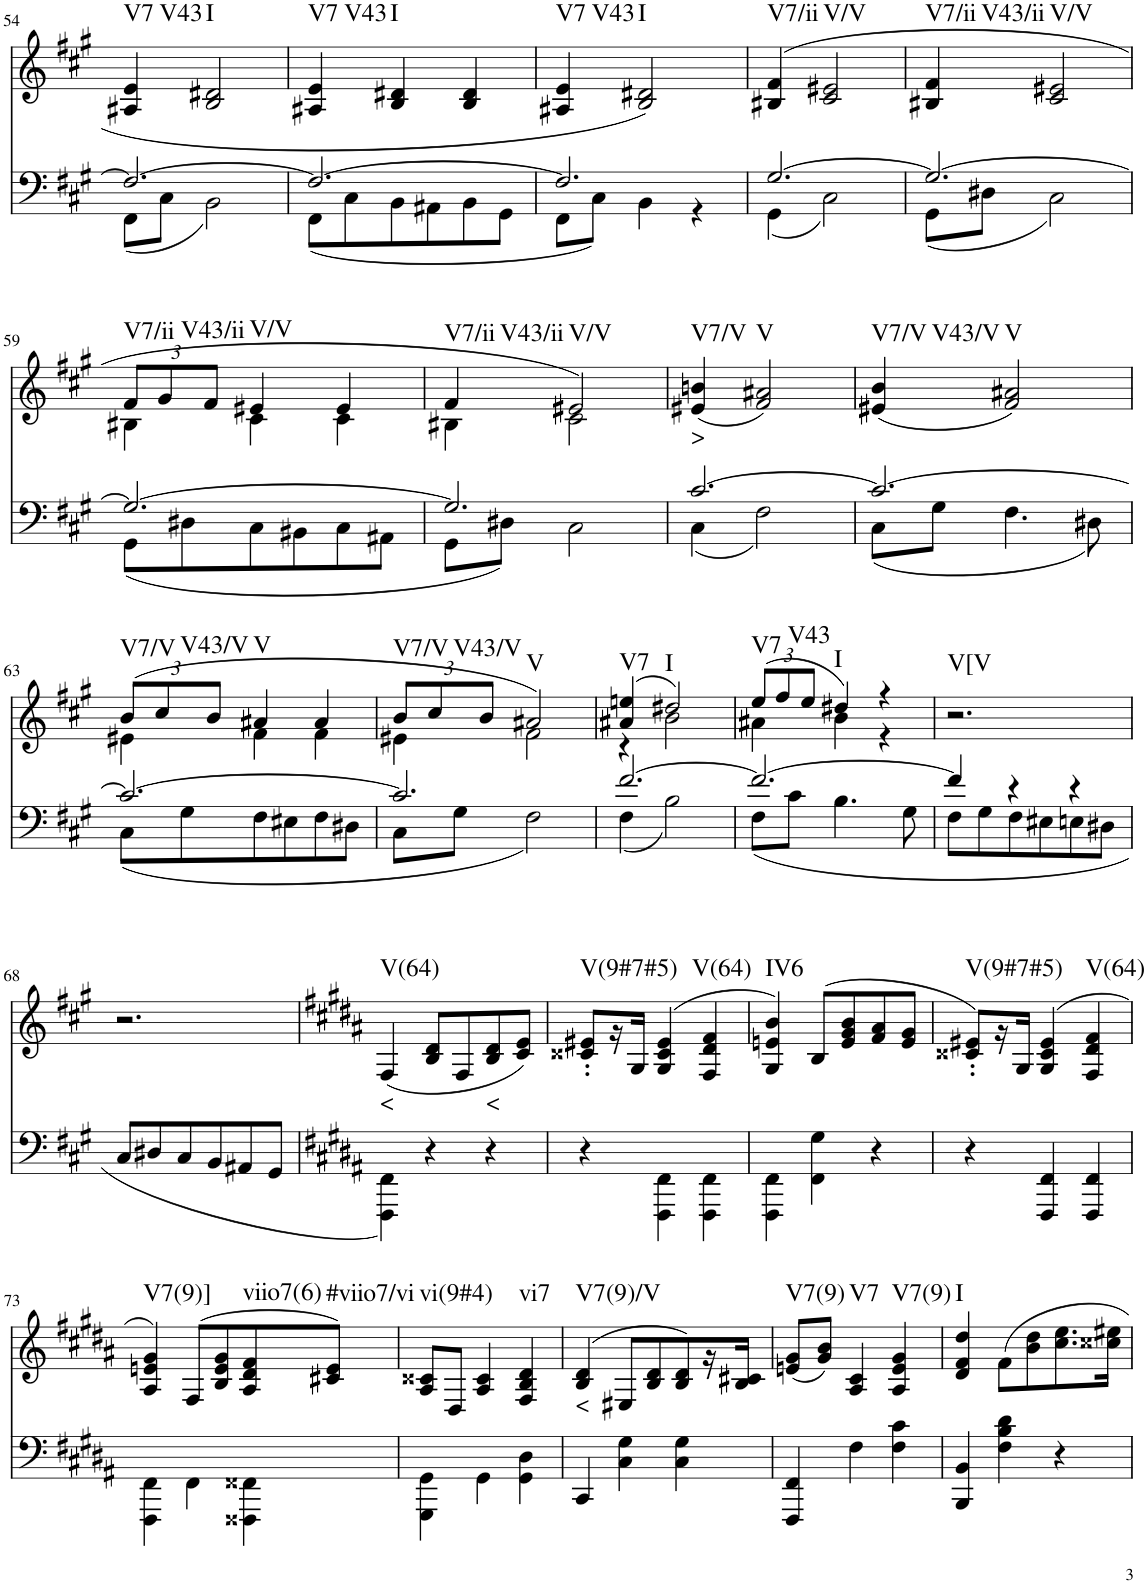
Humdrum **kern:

**kern	**kern	**text	**harte
*part2	*part1	*part1	*part1
*staff2	*staff1	*staff1	*
*I"Piano	*I"Piano	*	*
*I'Pno	*I'Pno	*	*
!!LO:PB:g=z
*clefF4	*clefG2	*	*
*k[f#c#g#]	*k[f#c#g#]	*	*
*M3/4	*M3/4	*	*
=54	=54	=54	=54
*^	*	*	*
!	!	!	!	!LO:H:n=1:kt=V7
!	!	!	!	!LO:H:n=2:kt=V43
2.F#/_	(8FF#\L	4A#X/ 4e/	.	N N
.	8C#\J	.	.	.
!	!	!	!	!LO:H:kt=I
.	2BB\)	2B/ 2d#X/	.	N
=55	=55	=55	=55	=55
!	!	!	!	!LO:H:n=1:kt=V7
!	!	!	!	!LO:H:n=2:kt=V43
2.F#/_	(8FF#\L	4A#X/ 4e/	.	N N
.	8C#\	.	.	.
!	!	!	!	!LO:H:kt=I
.	8BB\	4B/ 4d#X/	.	N
.	8AA#X\	.	.	.
.	8BB\	4B/ 4d#/	.	.
.	8GG#\J	.	.	.
=56	=56	=56	=56	=56
!	!	!	!	!LO:H:n=1:kt=V7
!	!	!	!	!LO:H:n=2:kt=V43
2.F#/]	8FF#\L	4A#X/ 4e/	.	N N
.	8C#\J)	.	.	.
!	!	!	!	!LO:H:kt=I
.	4BB\	2B/ 2d#X/	.	N
.	4r	.	.	.
=57	=57	=57	=57	=57
!	!	!	!	!LO:H:kt=V7/ii
[2.G#/	(4GG#\	(4B#X/ 4f#/	.	N
!	!	!	!	!LO:H:kt=V/V
.	2C#\)	2c#/ 2e#X/	.	N
=58	=58	=58	=58	=58
!	!	!	!	!LO:H:n=1:kt=V7/ii
!	!	!	!	!LO:H:n=2:kt=V43/ii
2.G#/_	(8GG#\L	4B#X/ 4f#/	.	N N
.	8D#X\J	.	.	.
!	!	!	!	!LO:H:kt=V/V
.	2C#\)	2c#/ 2e#X/	.	N
!!LO:LB:g=z
=59	=59	=59	=59	=59
*	*	*Xbrackettup	*	*
*	*	*^	*	*
!	!	!	!	!	!LO:H:kt=V7/ii
2.G#/_	(8GG#\L	12f#/L	4B#X\	.	N
!	!	!	!	!	!LO:H:kt=V43/ii
.	.	12g#/	.	.	N
.	8D#X\	.	.	.	.
.	.	12f#/J	.	.	.
!	!	!	!	!	!LO:H:kt=V/V
.	8C#\	4e#X/	4c#\	.	N
.	8BB#X\	.	.	.	.
.	8C#\	4e#/	4c#\	.	.
.	8AA#X\J	.	.	.	.
=60	=60	=60	=60	=60	=60
!	!	!	!	!	!LO:H:n=1:kt=V7/ii
!	!	!	!	!	!LO:H:n=2:kt=V43/ii
2.G#/]	8GG#\L	4f#/	4B#X\	.	N N
.	8D#X\J)	.	.	.	.
!	!	!	!	!	!LO:H:kt=V/V
.	2C#\	2e#X/)	2c#\	.	N
=61	=61	=61	=61	=61	=61
!	!	!	!	!LO:LY:b	!LO:H:kt=V7/V
*	*	*v	*v	*	*
[2.c#/	(4C#\	(4e#X/ 4bn/	>	N
!	!	!	!	!LO:H:kt=V
.	2F#\)	2f#/ 2a#X/)	.	N
=62	=62	=62	=62	=62
!	!	!	!	!LO:H:n=1:kt=V7/V
!	!	!	!	!LO:H:n=2:kt=V43/V
2.c#/_	(8C#\L	(4e#X/ 4b/	.	N N
.	8G#\J	.	.	.
!	!	!	!	!LO:H:kt=V
.	4.F#\	2f#/ 2a#X/)	.	N
.	8D#X\)	.	.	.
!!LO:LB:g=z
=63	=63	=63	=63	=63
*	*	*^	*	*
!	!	!	!	!	!LO:H:kt=V7/V
2.c#/_	(8C#\L	(12b/L	4e#X\	.	N
!	!	!	!	!	!LO:H:kt=V43/V
.	.	12cc#/	.	.	N
.	8G#\	.	.	.	.
.	.	12b/J	.	.	.
!	!	!	!	!	!LO:H:kt=V
.	8F#\	4a#X/	4f#\	.	N
.	8E#X\	.	.	.	.
.	8F#\	4a#/	4f#\	.	.
.	8D#X\J	.	.	.	.
=64	=64	=64	=64	=64	=64
!	!	!	!	!	!LO:H:kt=V7/V
2.c#/]	8C#\L	12b/L	4e#X\	.	N
!	!	!	!	!	!LO:H:kt=V43/V
.	.	12cc#/	.	.	N
.	8G#\J	.	.	.	.
.	.	12b/J	.	.	.
!	!	!	!	!	!LO:H:kt=V
.	2F#\)	2a#X/)	2f#\	.	N
=65	=65	=65	=65	=65	=65
!	!	!	!	!	!LO:H:kt=V7
[2.f#/	(4F#\	(4a#X/ 4een/	4r	.	N
!	!	!	!	!	!LO:H:kt=I
.	2B\)	2dd#X/)	2b\	.	N
=66	=66	=66	=66	=66	=66
!	!	!	!	!	!LO:H:kt=V7
2.f#/_	(8F#\L	(12ee/L	4a#X\	.	N
!	!	!	!	!	!LO:H:kt=V43
.	.	12ff#/	.	.	N
.	8c#\J	.	.	.	.
.	.	12ee/J	.	.	.
!	!	!	!	!	!LO:H:kt=I
.	4.B\	4dd#X/)	4b\	.	N
.	.	4r	4r	.	.
.	8G#\	.	.	.	.
*	*	*v	*v	*	*
=67	=67	=67	=67	=67
!	!	!	!	!LO:H:kt=V[V
4f#/]	8F#\L	2.r	.	N
.	8G#\	.	.	.
4r	8F#\	.	.	.
.	8E#X\	.	.	.
4r	8En\	.	.	.
.	8D#X\J	.	.	.
*v	*v	*	*	*
!!LO:LB:g=z
=68	=68	=68	=68
8C#/L	2.r	.	.
8D#X/	.	.	.
8C#/	.	.	.
8BB/	.	.	.
8AA#X/	.	.	.
8GG#/J	.	.	.
=69	=69	=69	=69
*k[f#c#g#d#a#]	*k[f#c#g#d#a#]	*	*
!	!	!LO:LY:b	!LO:H:kt=V(64)
4FFF#\ 4FF#\)	(4F#/	<	N
4r	8B/ 8d#/L	.	.
.	8F#/	.	.
!	!	!LO:LY:b	!
4r	8B/ 8d#/	<	.
.	8c#/ 8e/J)	.	.
=70	=70	=70	=70
!	!	!	!LO:H:kt=V(9#7#5)
4r	8c##X/' 8e#X/'L	.	N
.	16r	.	.
.	16G#/JJ	.	.
4FFF#\ 4FF#\	(>4G#/ 4c##/ 4e#/	.	.
!	!	!	!LO:H:kt=V(64)
4FFF#\ 4FF#\	4F#/ 4d#/ 4f#/	.	N
=71	=71	=71	=71
!	!	!	!LO:H:kt=IV6
4FFF#\ 4FF#\	4G#/ 4en/ 4b/)	.	N
4FF#\ 4G#\	(>8B/L	.	.
.	8e/ 8g#/ 8b/	.	.
4r	8f#/ 8a#/	.	.
.	8e/ 8g#/J	.	.
=72	=72	=72	=72
!	!	!	!LO:H:kt=V(9#7#5)
4r	8c##X/' 8e#X/'L)	.	N
.	16r	.	.
.	16G#/JJ	.	.
4FFF#/ 4FF#/	(>4G#/ 4c##/ 4e#/	.	.
!	!	!	!LO:H:kt=V(64)
4FFF#/ 4FF#/	4F#/ 4d#/ 4f#/	.	N
!!LO:LB:g=z
=73	=73	=73	=73
!	!	!	!LO:H:kt=V7(9)]
4FFF#\ 4FF#\	4A#/ 4en/ 4g#/)	.	N
4FF#\	(>8F#/L	.	.
.	8B/ 8e/ 8g#/	.	.
!	!	!	!LO:H:kt=viio7(6)
4FFF##X\ 4FF##X\	8A#/ 8d#/ 8f#/	.	N
!	!	!	!LO:H:kt=#viio7/vi
.	8c#X/ 8e/J)	.	N
=74	=74	=74	=74
!	!	!	!LO:H:kt=vi(9#4)
4GGG#\ 4GG#\	8A#/ 8c##X/L	.	N
.	8D#/J	.	.
4GG#\	4A#/ 4c##/	.	.
!	!	!	!LO:H:kt=vi7
4GG#\ 4D#\	4F#/ 4B/ 4d#/	.	N
=75	=75	=75	=75
!	!	!LO:LY:b	!LO:H:kt=V7(9)/V
4CC#/	(>4B/ 4d#/	<	N
4C#\ 4G#\	8E#X/L	.	.
.	8B/ 8d#/	.	.
4C#\ 4G#\	8B/ 8d#/)	.	.
.	16r	.	.
.	16B/ 16c#X/JJ	.	.
=76	=76	=76	=76
!	!	!	!LO:H:kt=V7(9)
4FFF#/ 4FF#/	(8en/ 8g#/L	.	N
.	8g#/ 8b/J)	.	.
!	!	!	!LO:H:kt=V7
4F#\	4A#/ 4c#/	.	N
!	!	!	!LO:H:kt=V7(9)
4F#\ 4c#\	4A#/ 4e/ 4g#/	.	N
=77	=77	=77	=77
!	!	!	!LO:H:kt=I
4BBB/ 4BB/	4d#/ 4f#/ 4dd#/	.	N
4F#\ 4B\ 4d#\	8f#\L	.	.
.	8b\ 8dd#\	.	.
4r	8.cc#\ 8.ee\	.	.
.	16cc##X\ 16ee#X\Jk	.	.
=	=	=	=
*-	*-	*-	*-
